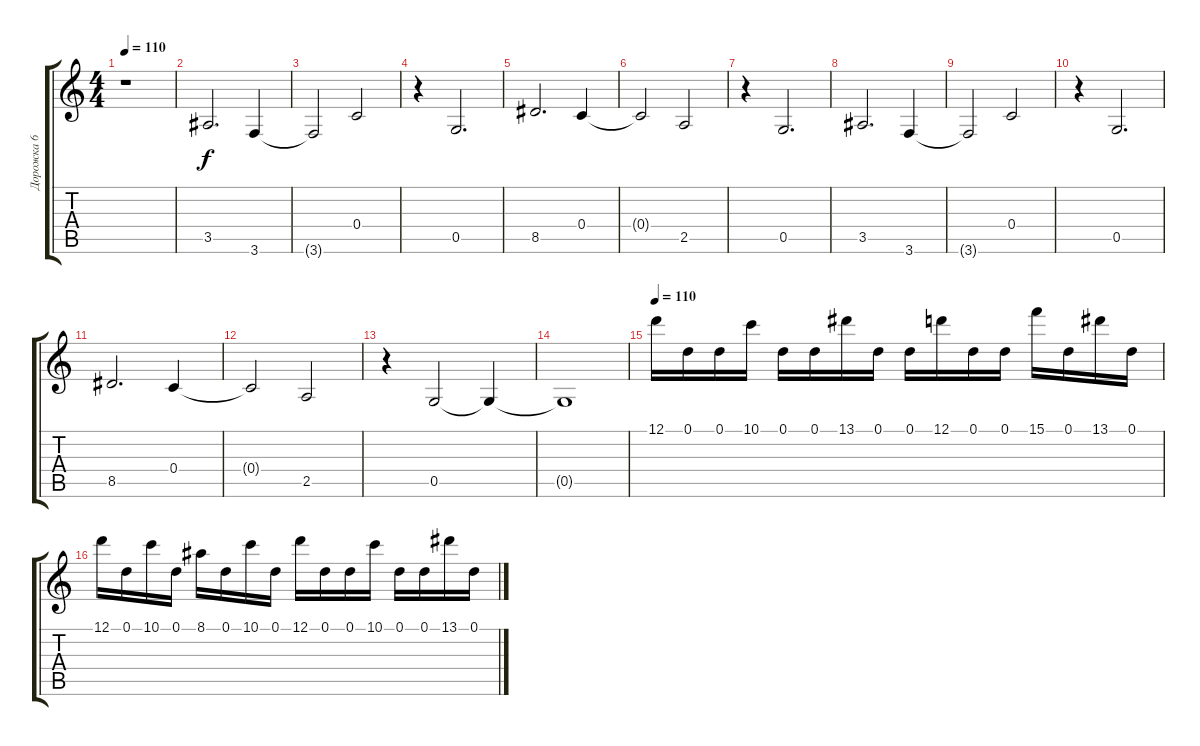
\track ("Дорожка 6" "Дорожка 6") {instrument distortionguitar}
\staff {score tabs}
\tuning (D4 A3 F3 C3 G2 D2) {hide}
\ts (4 4)
\tempo 110
\tempo 140
\tempo 110
\clef g2
\ks c
r.1{dy f volume 9 instrument distortionguitar} |
3.5.2{d} 3.6.4 |
3.6{t}.2 0.4.2 |
r.4 0.5.2{d} |
8.5.2{d} 0.4.4 |
0.4{t}.2 2.5.2 |
r.4 0.5.2{d} |
3.5.2{d} 3.6.4 |
3.6{t}.2 0.4.2 |
r.4 0.5.2{d} |
8.5.2{d} 0.4.4 |
0.4{t}.2 2.5.2 |
r.4 0.5.2 0.5{t}.4 |
0.5{t}.1 |
\tempo 104
\tempo 120
\tempo 110
12.1.16{volume 13} 0.1.16 0.1.16 10.1.16 0.1.16 0.1.16 13.1.16 0.1.16 0.1.16 12.1.16 0.1.16 0.1.16 15.1.16 0.1.16 13.1.16 0.1.16 |
12.1.16 0.1.16 10.1.16 0.1.16 8.1.16 0.1.16 10.1.16 0.1.16 12.1.16 0.1.16 0.1.16 10.1.16 0.1.16 0.1.16 13.1.16 0.1.16
